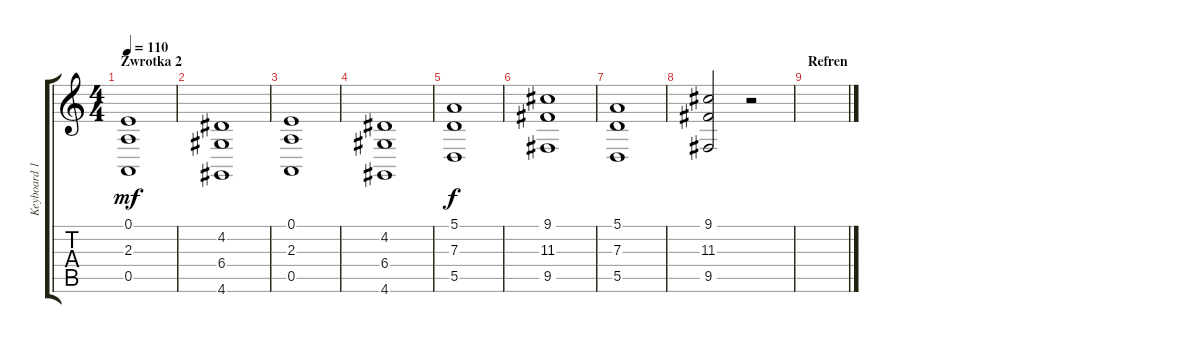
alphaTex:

\track ("Keyboard 1" "Keyboard 1") {instrument stringensemble1}
\staff {score tabs}
\tuning (E4 B3 G3 D3 A2 E2) {hide}
\ts (4 4)
\section ("" "Zwrotka 2")
\tempo 110
\clef g2
\ks c
(0.1 2.3 0.5).1{dy mf} |
(4.2 6.4 4.6).1 |
(0.1 2.3 0.5).1 |
(4.2 6.4 4.6).1 |
(5.1 7.3 5.5).1{dy f} |
(9.1 11.3 9.5).1 |
(5.1 7.3 5.5).1 |
(9.1 11.3 9.5).2 r.2 |
\section ("" "Refren")
